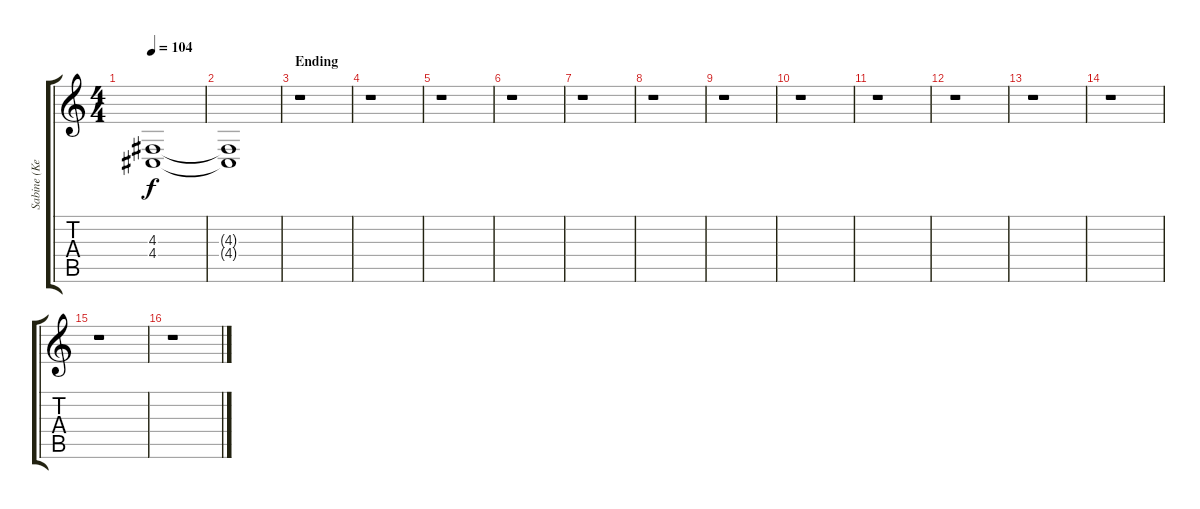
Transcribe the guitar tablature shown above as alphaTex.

\track ("Sabine (KeybMid)" "Sabine (Ke") {instrument stringensemble1}
\staff {score tabs}
\tuning (B3 Gb3 D3 A2 E2 B1) {hide}
\ts (4 4)
\tempo 104
\clef g2
\ks c
(4.3 4.4).1{dy f} |
(4.3{t} 4.4{t}).1 |
\section ("" "Ending")
r.1 |
r.1 |
r.1 |
r.1 |
r.1 |
r.1 |
r.1 |
r.1 |
r.1 |
r.1 |
r.1 |
r.1 |
r.1 |
r.1
